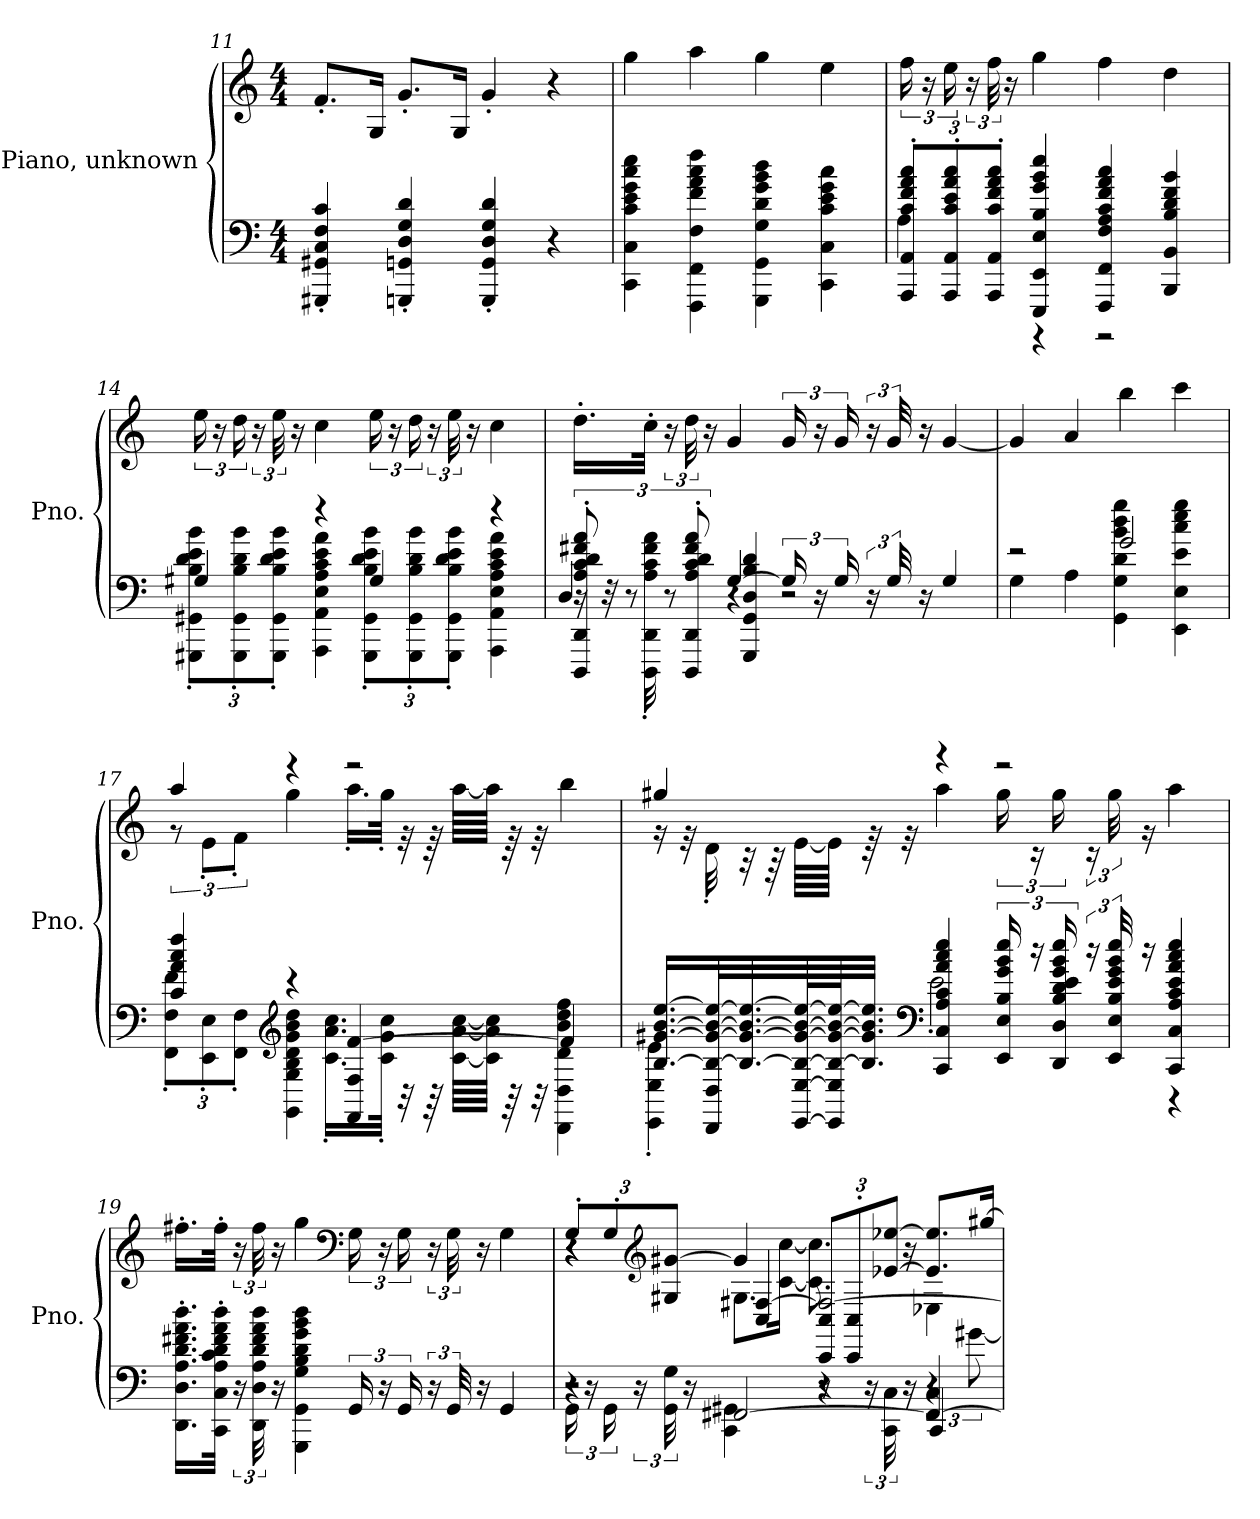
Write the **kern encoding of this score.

**kern	**kern
*part1	*part1
*staff2	*staff1
*I"Piano, unknown	*
*I'Pno.	*
*clefF4	*clefG2
*k[]	*k[]
*M4/4	*M4/4
=11	=11
4GGG#X/' 4GG#X/' 4C/' 4F/' 4c/'	8.f'/L
.	16G/Jk
4GGGn/' 4GGn/' 4D/' 4G/' 4d/'	8.g'/L
.	16G/Jk
4GGG/' 4GG/' 4D/' 4G/' 4d/'	4g'/
4r	4r
=12	=12
4CC\ 4C\ 4c\ 4e\ 4g\ 4cc\ 4ee\	4gg\
4FFF\ 4FF\ 4F\ 4f\ 4a\ 4cc\ 4ff\	4aa\
4GGG\ 4GG\ 4G\ 4d\ 4g\ 4b\ 4dd\	4gg\
4CC\ 4C\ 4c\ 4e\ 4g\ 4cc\	4ee\
=13	=13
*Xbrackettup	*
*^	*
12AAA/' 12AA/' 12c/' 12f/' 12a/' 12cc/'L	4A\	24ff\
.	.	24r
12AAA/' 12AA/' 12c/' 12e/' 12a/' 12cc/'	.	24ee\
.	.	24r
12AAA/' 12AA/' 12c/' 12f/' 12a/' 12cc/'J	.	48ff\
.	.	16r
4EEE/ 4EE/ 4E/ 4B/ 4g/ 4b/ 4ee/	4r	4gg\
4FFF/ 4FF/ 4F/ 4A/ 4c/ 4f/ 4a/ 4cc/	2r	4ff\
4BBB/ 4BB/ 4B/ 4d/ 4f/ 4b/	.	4dd\
!!LO:LB:g=z
=14	=14	=14
4G#X/	12GGG#X\' 12GG#X\' 12B\' 12d\' 12e\' 12b\'L	24ee\
.	.	24r
.	12GGG#\' 12GG#\' 12B\' 12d\' 12b\'	24dd\
.	.	24r
.	12GGG#\' 12GG#\' 12B\' 12d\' 12e\' 12b\'J	48ee\
.	.	16r
4r	4AAA\ 4AA\ 4E\ 4A\ 4c\ 4e\ 4a\	4cc\
4G#/	12GGG#\' 12GG#\' 12B\' 12d\' 12e\' 12b\'L	24ee\
.	.	24r
.	12GGG#\' 12GG#\' 12B\' 12d\' 12b\'	24dd\
.	.	24r
.	12GGG#\' 12GG#\' 12B\' 12d\' 12e\' 12b\'J	48ee\
.	.	16r
4r	4AAA\ 4AA\ 4E\ 4A\ 4c\ 4e\ 4a\	4cc\
*v	*v	*
=15	=15
*brackettup	*
*^	*
*	*^	*
12DDD/' 12DD/' 12A/' 12c/' 12d/' 12f#X/' 12a/'	16r	4D/	16.dd'\LL
.	32r	.	.
12r	.	.	.
.	32DDD\' 32DD\' 32A\' 32c\' 32f#\' 32a\'	.	32cc'\JJk
.	8r	.	24r
12DDD/' 12DD/' 12A/' 12c/' 12d/' 12f#/' 12a/'	.	.	48dd\
.	.	.	16r
[4G/	4r	4GGG/ 4GG/ 4D/ 4B/ 4d/	4g/
24G/]	2r	2r	24g/
24r	.	.	24r
24G/	.	.	24g/
24r	.	.	24r
48G/	.	.	48g/
16r	.	.	16r
4G/	.	.	[4g/
*	*v	*v	*
=16	=16	=16
2r	4G\	4g/]
.	4A\	4a/
2g/	4GG\ 4G\ 4d\ 4b\ 4dd\ 4gg\	4bb\
.	4EE\ 4E\ 4e\ 4cc\ 4ee\ 4gg\	4ccc\
!!LO:PB:g=z
=17	=17	=17
*	*Xbrackettup	*
*	*	*^
4c/ 4a/ 4cc/ 4ff/	12FF\' 12F\' 12f\'L	4aa/	12r
.	12EE\' 12E\'	.	12e'\L
.	12FF\' 12F\'J	.	12f'\J
*clefG2	*	*	*
4r	4GG\ 4G\ 4B\ 4d\ 4g\ 4b\ 4dd\	4r	4gg\
4FF/ 4F/ [4f/	16.c\' 16.a\' 16.cc\'LL	2r	16.aa'\LL
.	32c\' 32g\' 32cc\'JJk	.	32gg'\JJk
.	32r	.	32r
.	64r	.	64r
.	[64c\ [64a\ [64cc\LLLL	.	[64aa\LLLL
.	64c\] 64a\] 64cc\]JJJJ	.	64aa\JJJJ]
.	64r	.	64r
.	32r	.	32r
4f/]	4DD\ 4D\ 4d\ 4b\ 4dd\ 4ff\	.	4bb\
=18	=18	=18	=18
[16.B/ [16.g#X/ [16.b/ [16.ee/LL	4EE\' 4E\' 4e\'	4gg#X/	16r
.	.	.	32r
32DD/ 32D/ 32B/_ 32g#/_ 32b/_ 32ee/_L	.	.	32d'\
32.B/_ 32.g#/_ 32.b/_ 32.ee/_	.	.	32r
.	.	.	64r
[64EE/ [64E/ 64B/_ 64g#/_ 64b/_ 64ee/_L	.	.	[64e\LLLL
64EE/] 64E/] 64B/_ 64g#/_ 64b/_ 64ee/_J	.	.	64e\JJJJ]
32.B/] 32.g#/] 32.b/] 32.ee/]JJJ	.	.	64r
.	.	.	32r
*clefF4	*	*	*
4CC/ 4C/ 4A/ 4c/ 4a/ 4cc/ 4ee/	2e'\	4r	4aa\
*brackettup	*	*	*
24EE/ 24E/ 24B/ 24g#/ 24b/ 24ee/	.	2r	24gg#\
24r	.	.	24r
24DD/ 24D/ 24B/ 24d/ 24e/ 24g#/ 24b/ 24ee/	.	.	24gg#\
24r	.	.	24r
48EE/ 48E/ 48B/ 48e/ 48g#/ 48b/ 48ee/	.	.	48gg#\
16r	.	.	16r
4CC/ 4C/ 4A/ 4c/ 4e/ 4a/ 4cc/ 4ee/	4r	.	4aa\
*v	*v	*	*
*	*v	*v
!!LO:LB:g=z
=19	=19
16.DD\' 16.D\' 16.A\' 16.d\' 16.f#X\' 16.a\' 16.dd\'LL	16.ff#X'\LL
32CC\' 32C\' 32A\' 32c\' 32d\' 32f#\' 32a\' 32dd\'JJk	32ff#'\JJk
24r	24r
48DD\ 48D\ 48A\ 48d\ 48f#\ 48a\ 48dd\	48ff#\
16r	16r
4GGG\ 4GG\ 4G\ 4B\ 4d\ 4g\ 4b\ 4dd\	4gg\
*	*clefF4
24GG/	24G\
24r	24r
24GG/	24G\
24r	24r
48GG/	48G\
16r	16r
4GG/	4G\
=20	=20
*^	*
*	*^	*
*	*	*	*Xbrackettup
*	*	*	*^
*	*	*	*	*^
4r	24GG\	2r	12G'/L	4r	4r
.	24r	.	.	.	.
.	24GG\	.	12G'/	.	.
.	24r	.	.	.	.
*	*	*	*clefG2	*	*
.	48GG\ 48G\	.	12G#X/ [12g#X/J	.	.
.	16r	.	.	.	.
[2FF#X/	4CC\ 4GG#X\	.	4g#/]	8.G#\L	4C/ [4F#X/
.	.	.	.	[16c\ [16cc\Jk	.
.	8r	4r	12CC/ 12C/L	8.c\] 8.cc\]	2F#/_
.	.	.	12CC/' 12C/'	.	.
.	24r	.	.	.	.
.	48CC\ 48C\	.	[12e-X/ [12ee-X/J	.	.
.	16r	.	.	16r	.
4FF#/_ 4C/	6r	4CC/	8.e-/] 8.ee-/]L	4E-X\	.
.	[12g#X\	.	.	.	.
.	.	.	[16gg#X/Jk	.	.
*v	*v	*v	*	*	*
*	*v	*v	*v
=	=
*-	*-
